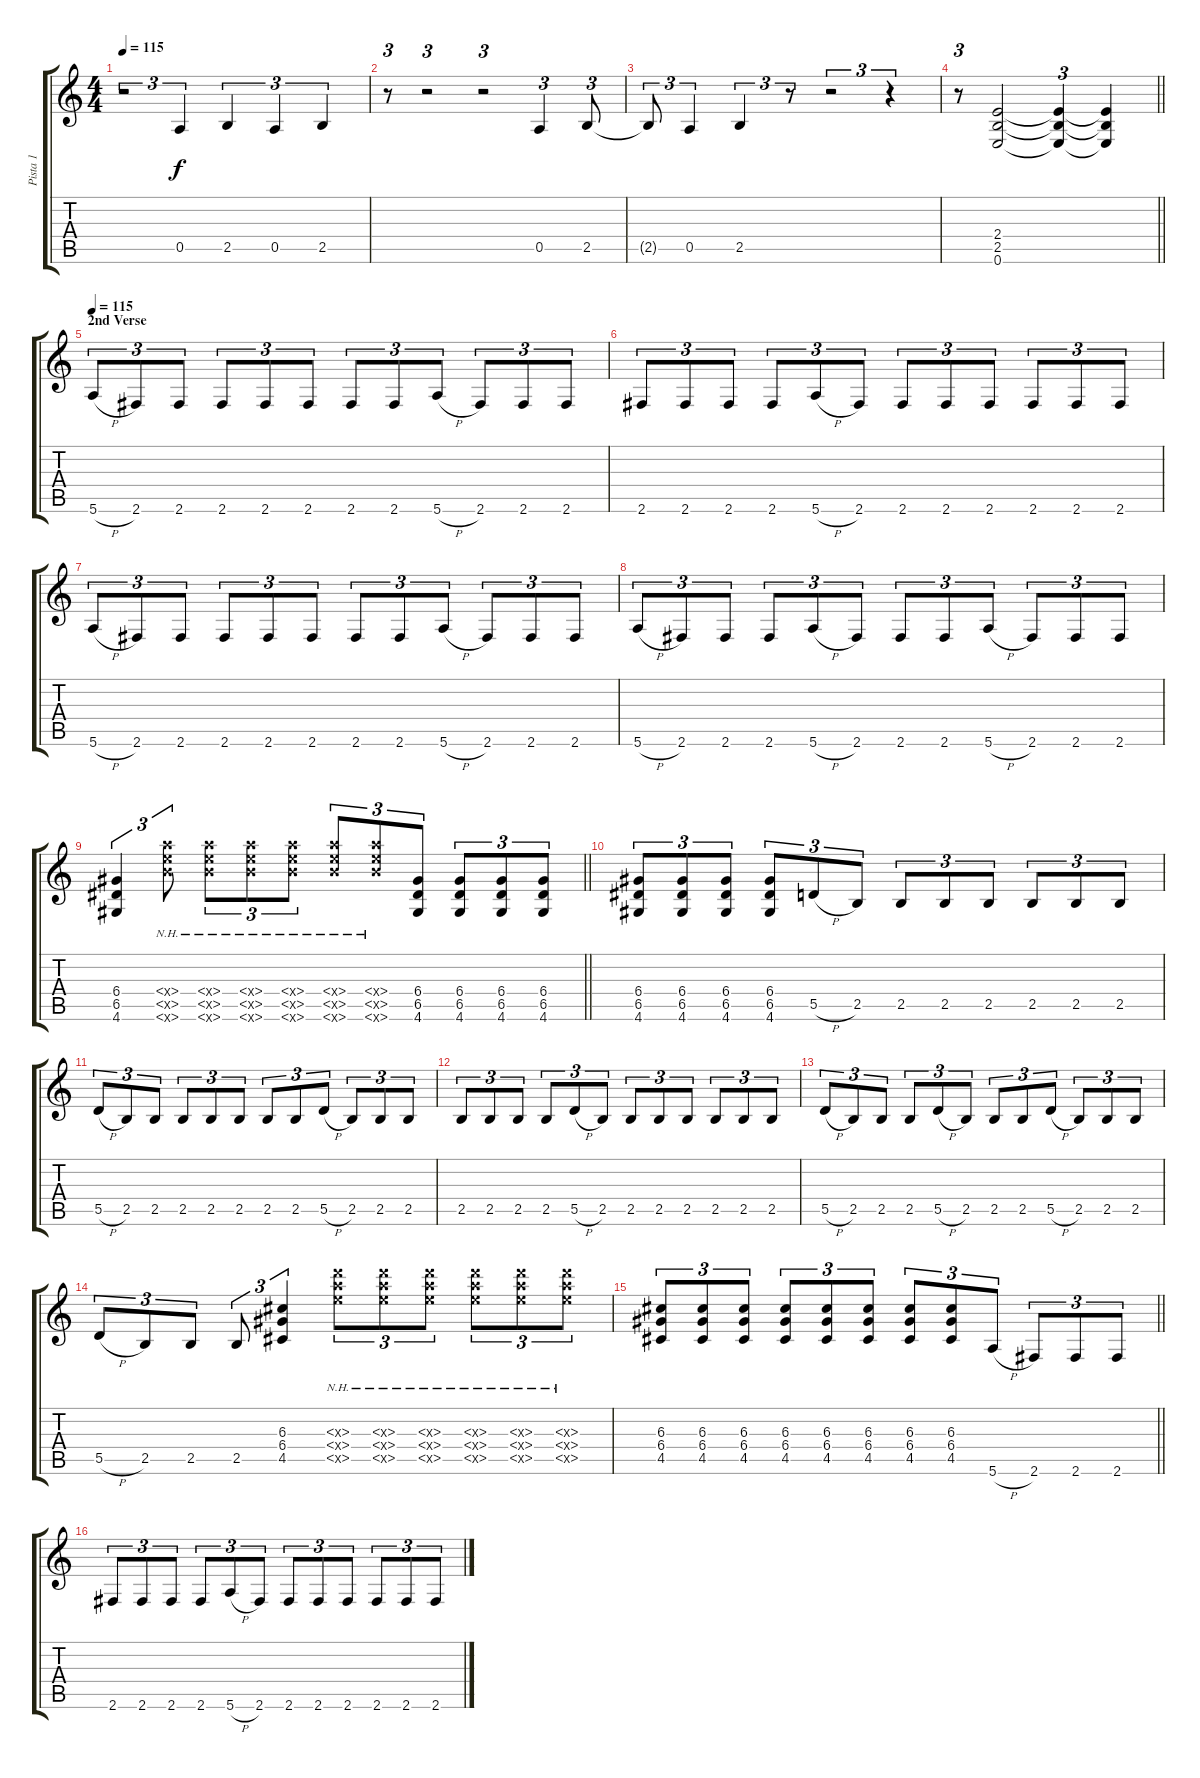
\track ("Pista 1" "Pista 1") {instrument distortionguitar}
\staff {score tabs}
\tuning (E4 B3 G3 D3 A2 E2) {hide}
\ts (4 4)
\tempo 115
\clef g2
\ks c
r.2{tu (3 2) dy f} 0.5.4{tu (3 2)} 2.5.4{tu (3 2)} 0.5.4{tu (3 2)} 2.5.4{tu (3 2)} |
r.8{tu (3 2)} r.2{tu (3 2)} r.2{tu (3 2)} 0.5.4{tu (3 2)} 2.5.8{tu (3 2)} |
2.5{t}.8{tu (3 2)} 0.5.4{tu (3 2)} 2.5.4{tu (3 2)} r.8{tu (3 2)} r.2{tu (3 2)} r.4{tu (3 2)} |
\barLineRight lightlight
r.8{tu (3 2)} (2.4 2.5 0.6).2 (2.4{t} 2.5{t} 0.6{t}).4{tu (3 2)} (2.4{t} 2.5{t} 0.6{t}).4 |
\section ("" "2nd Verse")
\tempo 115
5.6{h}.8{tu (3 2) instrument distortionguitar} 2.6.8{tu (3 2)} 2.6.8{tu (3 2)} 2.6.8{tu (3 2)} 2.6.8{tu (3 2)} 2.6.8{tu (3 2)} 2.6.8{tu (3 2)} 2.6.8{tu (3 2)} 5.6{h}.8{tu (3 2)} 2.6.8{tu (3 2)} 2.6.8{tu (3 2)} 2.6.8{tu (3 2)} |
2.6.8{tu (3 2)} 2.6.8{tu (3 2)} 2.6.8{tu (3 2)} 2.6.8{tu (3 2)} 5.6{h}.8{tu (3 2)} 2.6.8{tu (3 2)} 2.6.8{tu (3 2)} 2.6.8{tu (3 2)} 2.6.8{tu (3 2)} 2.6.8{tu (3 2)} 2.6.8{tu (3 2)} 2.6.8{tu (3 2)} |
5.6{h}.8{tu (3 2)} 2.6.8{tu (3 2)} 2.6.8{tu (3 2)} 2.6.8{tu (3 2)} 2.6.8{tu (3 2)} 2.6.8{tu (3 2)} 2.6.8{tu (3 2)} 2.6.8{tu (3 2)} 5.6{h}.8{tu (3 2)} 2.6.8{tu (3 2)} 2.6.8{tu (3 2)} 2.6.8{tu (3 2)} |
5.6{h}.8{tu (3 2)} 2.6.8{tu (3 2)} 2.6.8{tu (3 2)} 2.6.8{tu (3 2)} 5.6{h}.8{tu (3 2)} 2.6.8{tu (3 2)} 2.6.8{tu (3 2)} 2.6.8{tu (3 2)} 5.6{h}.8{tu (3 2)} 2.6.8{tu (3 2)} 2.6.8{tu (3 2)} 2.6.8{tu (3 2)} |
\barLineRight lightlight
(6.4 6.5 4.6).4{tu (3 2)} (7.4{nh x} 7.5{nh x} 7.6{nh x}).8{tu (3 2)} (7.4{nh x} 7.5{nh x} 7.6{nh x}).8{tu (3 2)} (7.4{nh x} 7.5{nh x} 7.6{nh x}).8{tu (3 2)} (7.4{nh x} 7.5{nh x} 7.6{nh x}).8{tu (3 2)} (7.4{nh x} 7.5{nh x} 7.6{nh x}).8{tu (3 2)} (7.4{nh x} 7.5{nh x} 7.6{nh x}).8{tu (3 2)} (6.4 6.5 4.6).8{tu (3 2)} (6.4 6.5 4.6).8{tu (3 2)} (6.4 6.5 4.6).8{tu (3 2)} (6.4 6.5 4.6).8{tu (3 2)} |
\section ("" "")
(6.4 6.5 4.6).8{tu (3 2)} (6.4 6.5 4.6).8{tu (3 2)} (6.4 6.5 4.6).8{tu (3 2)} (6.4 6.5 4.6).8{tu (3 2)} 5.5{h}.8{tu (3 2)} 2.5.8{tu (3 2)} 2.5.8{tu (3 2)} 2.5.8{tu (3 2)} 2.5.8{tu (3 2)} 2.5.8{tu (3 2)} 2.5.8{tu (3 2)} 2.5.8{tu (3 2)} |
5.5{h}.8{tu (3 2)} 2.5.8{tu (3 2)} 2.5.8{tu (3 2)} 2.5.8{tu (3 2)} 2.5.8{tu (3 2)} 2.5.8{tu (3 2)} 2.5.8{tu (3 2)} 2.5.8{tu (3 2)} 5.5{h}.8{tu (3 2)} 2.5.8{tu (3 2)} 2.5.8{tu (3 2)} 2.5.8{tu (3 2)} |
2.5.8{tu (3 2)} 2.5.8{tu (3 2)} 2.5.8{tu (3 2)} 2.5.8{tu (3 2)} 5.5{h}.8{tu (3 2)} 2.5.8{tu (3 2)} 2.5.8{tu (3 2)} 2.5.8{tu (3 2)} 2.5.8{tu (3 2)} 2.5.8{tu (3 2)} 2.5.8{tu (3 2)} 2.5.8{tu (3 2)} |
5.5{h}.8{tu (3 2)} 2.5.8{tu (3 2)} 2.5.8{tu (3 2)} 2.5.8{tu (3 2)} 5.5{h}.8{tu (3 2)} 2.5.8{tu (3 2)} 2.5.8{tu (3 2)} 2.5.8{tu (3 2)} 5.5{h}.8{tu (3 2)} 2.5.8{tu (3 2)} 2.5.8{tu (3 2)} 2.5.8{tu (3 2)} |
5.5{h}.8{tu (3 2)} 2.5.8{tu (3 2)} 2.5.8{tu (3 2)} 2.5.8{tu (3 2)} (6.3 6.4 4.5).4{tu (3 2)} (7.3{nh x} 7.4{nh x} 7.5{nh x}).8{tu (3 2)} (7.3{nh x} 7.4{nh x} 7.5{nh x}).8{tu (3 2)} (7.3{nh x} 7.4{nh x} 7.5{nh x}).8{tu (3 2)} (7.3{nh x} 7.4{nh x} 7.5{nh x}).8{tu (3 2)} (7.3{nh x} 7.4{nh x} 7.5{nh x}).8{tu (3 2)} (7.3{nh x} 7.4{nh x} 7.5{nh x}).8{tu (3 2)} |
\barLineRight lightlight
(6.3 6.4 4.5).8{tu (3 2)} (6.3 6.4 4.5).8{tu (3 2)} (6.3 6.4 4.5).8{tu (3 2)} (6.3 6.4 4.5).8{tu (3 2)} (6.3 6.4 4.5).8{tu (3 2)} (6.3 6.4 4.5).8{tu (3 2)} (6.3 6.4 4.5).8{tu (3 2)} (6.3 6.4 4.5).8{tu (3 2)} 5.6{h}.8{tu (3 2)} 2.6.8{tu (3 2)} 2.6.8{tu (3 2)} 2.6.8{tu (3 2)} |
\section ("" "")
2.6.8{tu (3 2)} 2.6.8{tu (3 2)} 2.6.8{tu (3 2)} 2.6.8{tu (3 2)} 5.6{h}.8{tu (3 2)} 2.6.8{tu (3 2)} 2.6.8{tu (3 2)} 2.6.8{tu (3 2)} 2.6.8{tu (3 2)} 2.6.8{tu (3 2)} 2.6.8{tu (3 2)} 2.6.8{tu (3 2)}
